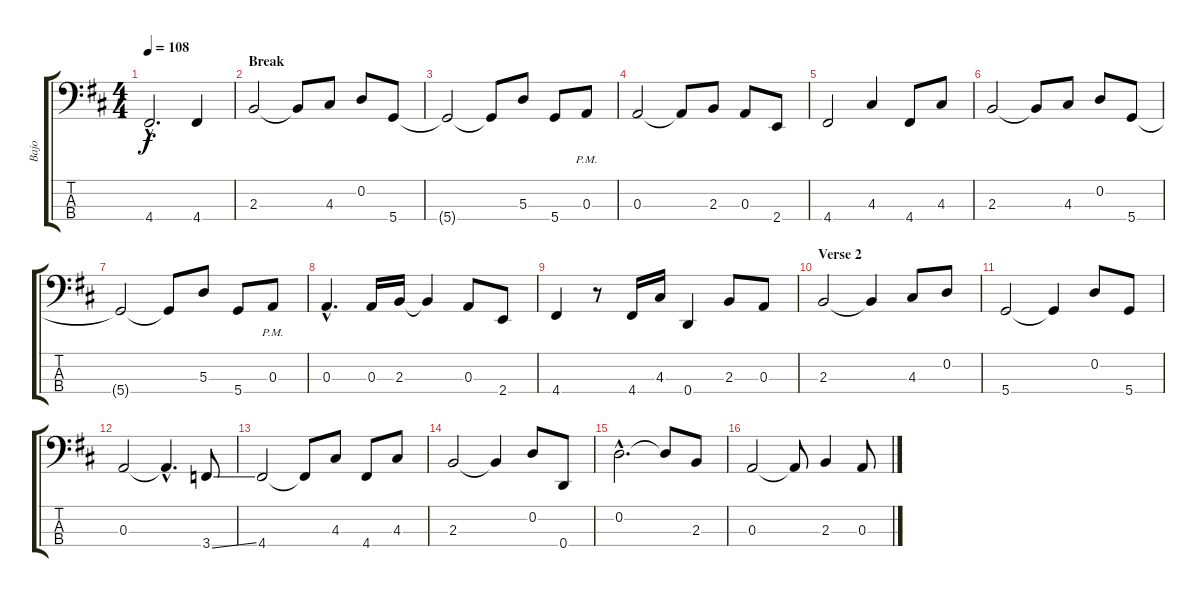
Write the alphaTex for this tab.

\track ("Bajo" "Bajo") {instrument fretlessbass}
\staff {score tabs}
\tuning (G2 D2 A1 D1) {hide}
\ts (4 4)
\tempo 108
\clef f4
\ks bminor
4.4{hac}.2{d dy f} 4.4.4 |
\section ("" "Break")
2.3.2 2.3{t}.8 4.3.8 0.2.8 5.4.8 |
5.4{t}.2 5.4{t}.8 5.3.8 5.4.8 0.3{pm}.8 |
0.3.2 0.3{t}.8 2.3.8 0.3.8 2.4.8 |
4.4.2 4.3.4 4.4.8 4.3.8 |
2.3.2 2.3{t}.8 4.3.8 0.2.8 5.4.8 |
5.4{t}.2 5.4{t}.8 5.3.8 5.4.8 0.3{pm}.8 |
0.3{hac}.4{d} 0.3.16 2.3.16 2.3{t}.4 0.3.8 2.4.8 |
4.4.4 r.8 4.4.16 4.3.16 0.4.4 2.3.8 0.3.8 |
\section ("" "Verse 2")
2.3.2 2.3{t}.4 4.3.8 0.2.8 |
5.4.2 5.4{t}.4 0.2.8 5.4.8 |
0.3.2 0.3{hac t}.4{d} 3.4{ss}.8 |
4.4.2 4.4{t}.8 4.3.8 4.4.8 4.3.8 |
2.3.2 2.3{t}.4 0.2.8 0.4.8 |
0.2{hac}.2{d} 0.2{t}.8 2.3.8 |
0.3.2 0.3{t}.8 2.3.4 0.3.8
